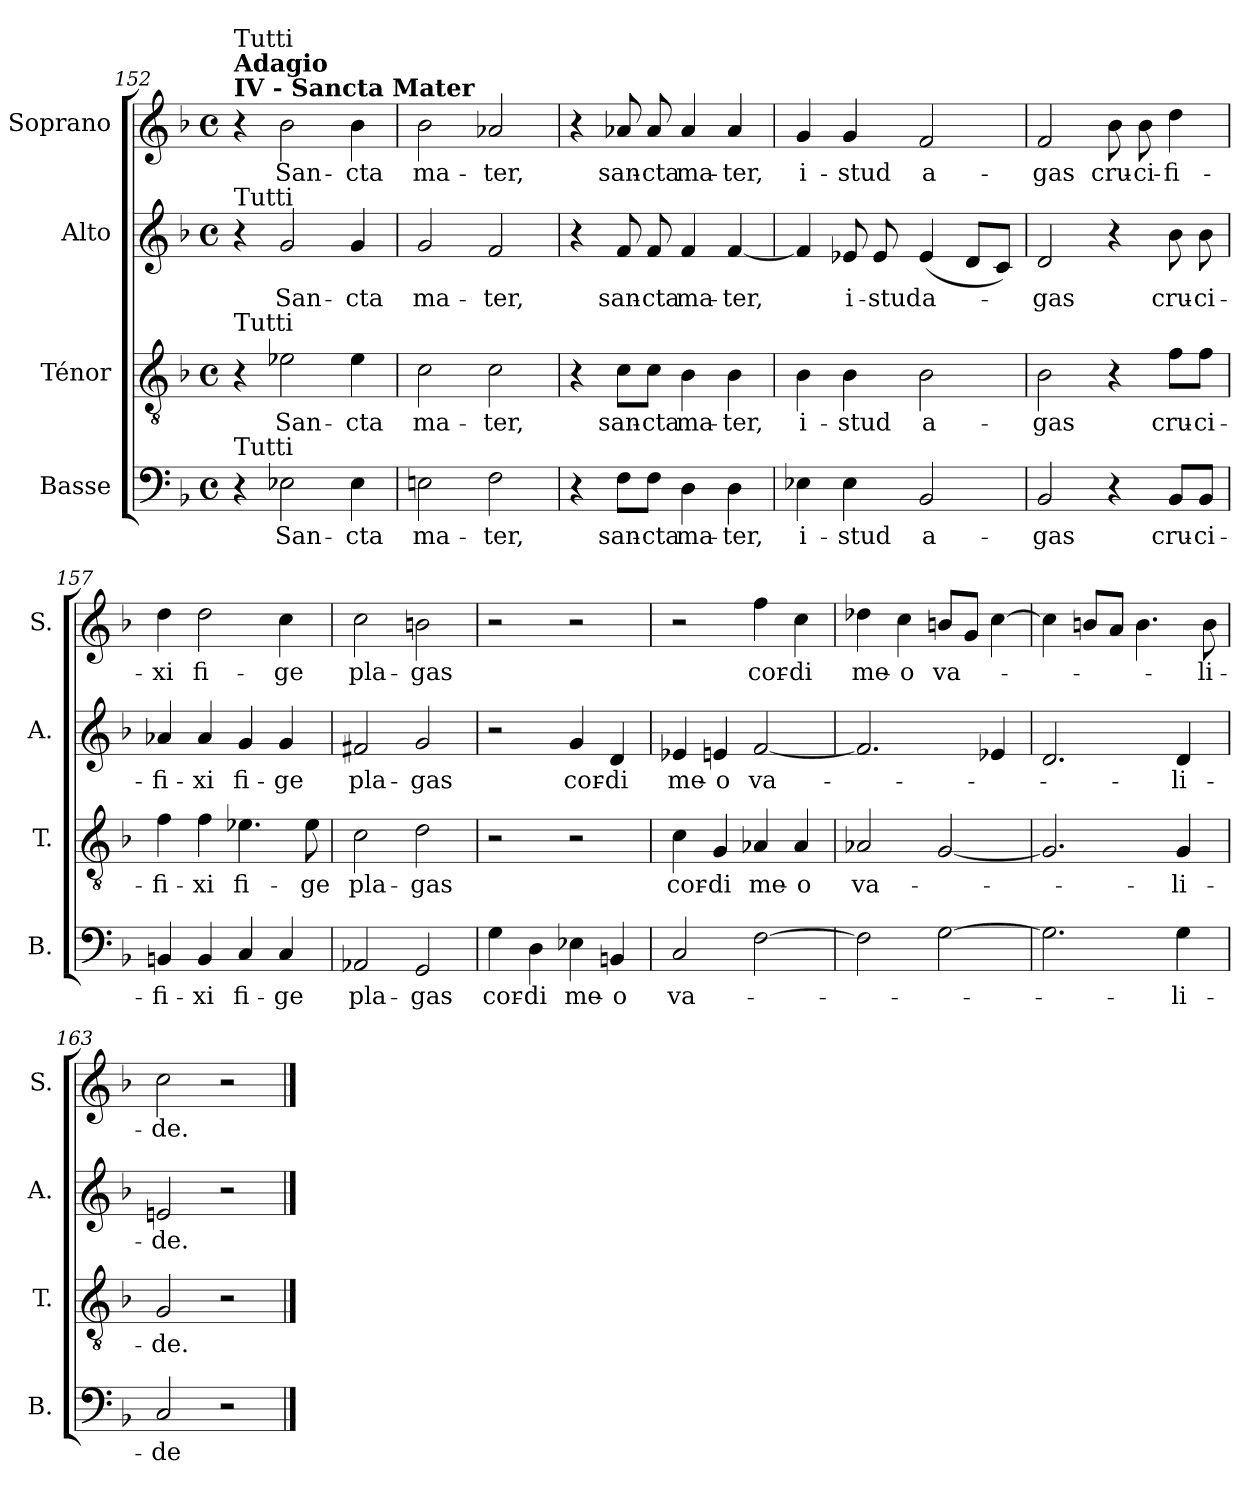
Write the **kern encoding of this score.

**kern	**text	**kern	**text	**kern	**text	**kern	**text
*part4	*part4	*part3	*part3	*part2	*part2	*part1	*part1
*staff4	*staff4	*staff3	*staff3	*staff2	*staff2	*staff1	*staff1
*I"Basse	*	*I"Ténor	*	*I"Alto	*	*I"Soprano	*
*I'B.	*	*I'T.	*	*I'A.	*	*I'S.	*
*clefF4	*	*clefGv2	*	*clefG2	*	*clefG2	*
*k[b-]	*	*k[b-]	*	*k[b-]	*	*k[b-]	*
*M4/4	*	*M4/4	*	*M4/4	*	*M4/4	*
*met(c)	*	*met(c)	*	*met(c)	*	*met(c)	*
=152	=152	=152	=152	=152	=152	=152	=152
!	!	!	!	!	!	!LO:TX:a:B:t=IV - Sancta Mater	!
!	!	!	!	!	!	!LO:TX:a:B:t=Adagio	!
!	!	!	!	!	!	!LO:TX:a:t=Tutti	!
!	!	!	!	!LO:TX:a:t=Tutti	!	!	!
!	!	!LO:TX:a:t=Tutti	!	!	!	!	!
!LO:TX:a:t=Tutti	!	!	!	!	!	!	!
4r	.	4r	.	4r	.	4r	.
!	!LO:LY:b	!	!LO:LY:b	!	!LO:LY:b	!	!LO:LY:b
2E-X\	San-	2e-X\	San-	2g/	San-	2b-\	San-
!	!LO:LY:b	!	!LO:LY:b	!	!LO:LY:b	!	!LO:LY:b
4E-\	-cta	4e-\	-cta	4g/	-cta	4b-\	-cta
=153	=153	=153	=153	=153	=153	=153	=153
!	!LO:LY:b	!	!LO:LY:b	!	!LO:LY:b	!	!LO:LY:b
2En\	ma-	2c\	ma-	2g/	ma-	2b-\	ma-
!	!LO:LY:b	!	!LO:LY:b	!	!LO:LY:b	!	!LO:LY:b
2F\	-ter,	2c\	-ter,	2f/	-ter,	2a-X/	-ter,
=154	=154	=154	=154	=154	=154	=154	=154
4r	.	4r	.	4r	.	4r	.
!	!LO:LY:b	!	!LO:LY:b	!	!LO:LY:b	!	!LO:LY:b
8F\L	san-	8c\L	san-	8f/	san-	8a-X/	san-
!	!LO:LY:b	!	!LO:LY:b	!	!LO:LY:b	!	!LO:LY:b
8F\J	-cta	8c\J	-cta	8f/	-cta	8a-/	-cta
!	!LO:LY:b	!	!LO:LY:b	!	!LO:LY:b	!	!LO:LY:b
4D\	ma-	4B-\	ma-	4f/	ma-	4a-/	ma-
!	!LO:LY:b	!	!LO:LY:b	!	!LO:LY:b	!	!LO:LY:b
4D\	-ter,	4B-\	-ter,	[4f/	-ter,	4a-/	-ter,
=155	=155	=155	=155	=155	=155	=155	=155
!	!LO:LY:b	!	!LO:LY:b	!	!	!	!LO:LY:b
4E-X\	i-	4B-\	i-	4f/]	.	4g/	i-
!	!LO:LY:b	!	!LO:LY:b	!	!LO:LY:b	!	!LO:LY:b
4E-\	-stud	4B-\	-stud	8e-X/	i-	4g/	-stud
!	!	!	!	!	!LO:LY:b	!	!
.	.	.	.	8e-/	-stud	.	.
!	!LO:LY:b	!	!LO:LY:b	!	!LO:LY:b	!	!LO:LY:b
2BB-/	a-	2B-\	a-	(<4e-/	a-	2f/	a-
.	.	.	.	8d/L	.	.	.
.	.	.	.	8c/J)	.	.	.
!!LO:LB:g=z
=156	=156	=156	=156	=156	=156	=156	=156
!	!LO:LY:b	!	!LO:LY:b	!	!LO:LY:b	!	!LO:LY:b
2BB-/	-gas	2B-\	-gas	2d/	-gas	2f/	-gas
!	!	!	!	!	!	!	!LO:LY:b
4r	.	4r	.	4r	.	8b-\	cru-
!	!	!	!	!	!	!	!LO:LY:b
.	.	.	.	.	.	8b-\	-ci-
!	!LO:LY:b	!	!LO:LY:b	!	!LO:LY:b	!	!LO:LY:b
8BB-/L	cru-	8f\L	cru-	8b-\	cru-	4dd\	-fi-
!	!LO:LY:b	!	!LO:LY:b	!	!LO:LY:b	!	!
8BB-/J	-ci-	8f\J	-ci-	8b-\	-ci-	.	.
=157	=157	=157	=157	=157	=157	=157	=157
!	!LO:LY:b	!	!LO:LY:b	!	!LO:LY:b	!	!LO:LY:b
4BBn/	-fi-	4f\	-fi-	4a-X/	-fi-	4dd\	-xi
!	!LO:LY:b	!	!LO:LY:b	!	!LO:LY:b	!	!LO:LY:b
4BB/	-xi	4f\	-xi	4a-/	-xi	2dd\	fi-
!	!LO:LY:b	!	!LO:LY:b	!	!LO:LY:b	!	!
4C/	fi-	4.e-X\	fi-	4g/	fi-	.	.
!	!LO:LY:b	!	!	!	!LO:LY:b	!	!LO:LY:b
4C/	-ge	.	.	4g/	-ge	4cc\	-ge
!	!	!	!LO:LY:b	!	!	!	!
.	.	8e-\	-ge	.	.	.	.
=158	=158	=158	=158	=158	=158	=158	=158
!	!LO:LY:b	!	!LO:LY:b	!	!LO:LY:b	!	!LO:LY:b
2AA-X/	pla-	2c\	pla-	2f#X/	pla-	2cc\	pla-
!	!LO:LY:b	!	!LO:LY:b	!	!LO:LY:b	!	!LO:LY:b
2GG/	-gas	2d\	-gas	2g/	-gas	2bn\	-gas
=159	=159	=159	=159	=159	=159	=159	=159
!	!LO:LY:b	!	!	!	!	!	!
4G\	cor-	2r	.	2r	.	2r	.
!	!LO:LY:b	!	!	!	!	!	!
4D\	-di	.	.	.	.	.	.
!	!LO:LY:b	!	!	!	!LO:LY:b	!	!
4E-X\	me-	2r	.	4g/	cor-	2r	.
!	!LO:LY:b	!	!	!	!LO:LY:b	!	!
4BBn/	-o	.	.	4d/	-di	.	.
!!LO:PB:g=z
=160	=160	=160	=160	=160	=160	=160	=160
!	!LO:LY:b	!	!LO:LY:b	!	!LO:LY:b	!	!
2C/	va--	4c\	cor-	4e-X/	me-	2r	.
!	!	!	!LO:LY:b	!	!LO:LY:b	!	!
.	.	4G/	-di	4en/	-o	.	.
!	!	!	!LO:LY:b	!	!LO:LY:b	!	!LO:LY:b
[2F\	.	4A-X/	me-	[2f/	va-	4ff\	cor-
!	!	!	!LO:LY:b	!	!	!	!LO:LY:b
.	.	4A-/	-o	.	.	4cc\	-di
=161	=161	=161	=161	=161	=161	=161	=161
!	!	!	!LO:LY:b	!	!	!	!LO:LY:b
2F\]	.	2A-X/	va--	2.f/]	.	4dd-X\	me-
!	!	!	!	!	!	!	!LO:LY:b
.	.	.	.	.	.	4cc\	-o
!	!	!	!	!	!	!	!LO:LY:b
[2G\	.	[2G/	.	.	.	8bn/L	va--
.	.	.	.	.	.	8g/J	.
.	.	.	.	4e-X/	.	[4cc\	.
=162	=162	=162	=162	=162	=162	=162	=162
2.G\]	.	2.G/]	.	2.d/	.	4cc\]	.
.	.	.	.	.	.	8bn/L	.
.	.	.	.	.	.	8a/J	.
.	.	.	.	.	.	4.b\	.
!	!LO:LY:b	!	!LO:LY:b	!	!LO:LY:b	!	!
4G\	-li-	4G/	-li-	4d/	li-	.	.
!	!	!	!	!	!	!	!LO:LY:b
.	.	.	.	.	.	8b\	-li-
=163	=163	=163	=163	=163	=163	=163	=163
!	!LO:LY:b	!	!LO:LY:b	!	!LO:LY:b	!	!LO:LY:b
2C/	-de	2G/	-de.	2en/	-de.	2cc\	-de.
2r	.	2r	.	2r	.	2r	.
==	==	==	==	==	==	==	==
*-	*-	*-	*-	*-	*-	*-	*-
